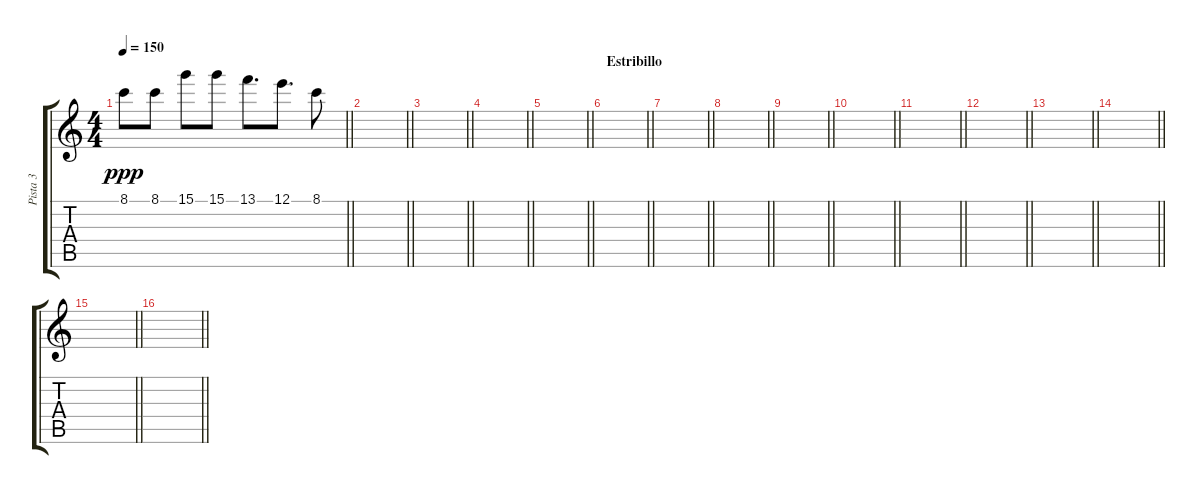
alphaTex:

\track ("Pista 3" "Pista 3") {instrument overdrivenguitar}
\staff {score tabs}
\tuning (E4 B3 G3 D3 A2 E2) {hide}
\ts (4 4)
\tempo 150
\clef g2
\barLineRight lightlight
\ks c
8.1.8{dy ppp} 8.1.8 15.1.8 15.1.8 13.1.8{d} 12.1.8{d} 8.1.8 |
\barLineRight lightlight
|
\barLineRight lightlight
|
\barLineRight lightlight
|
\section ("" "")
\barLineRight lightlight
|
\section ("" "Estribillo")
\barLineRight lightlight
|
\barLineRight lightlight
|
\barLineRight lightlight
|
\barLineRight lightlight
|
\barLineRight lightlight
|
\barLineRight lightlight
|
\barLineRight lightlight
|
\barLineRight lightlight
|
\barLineRight lightlight
|
\barLineRight lightlight
|
\barLineRight lightlight
